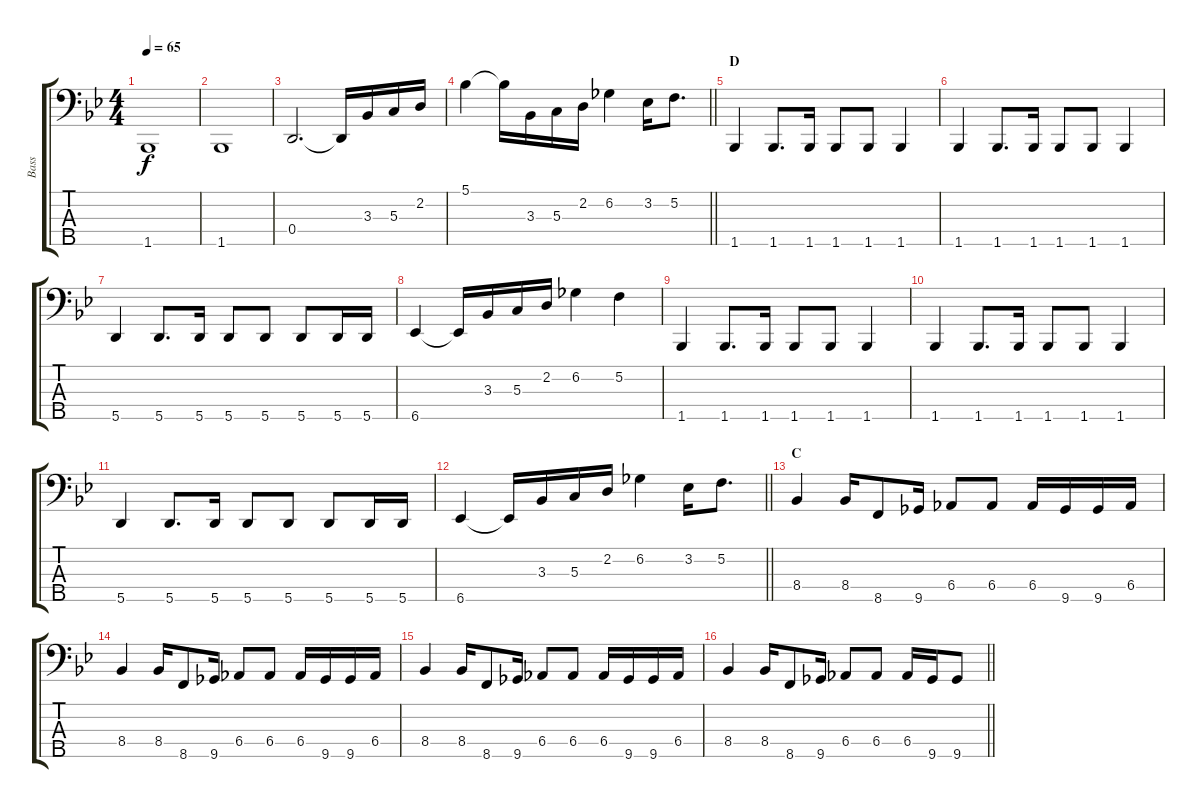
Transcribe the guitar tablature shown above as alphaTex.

\track ("Bass" "Bass") {instrument electricbassfinger}
\staff {score tabs}
\tuning (F2 C2 G1 D1 A0) {hide}
\ts (4 4)
\tempo 65
\clef f4
\ks bb
1.5.1{dy f} |
1.5.1 |
0.4.2{d} 0.4{t}.16 3.3.16 5.3.16 2.2.16 |
\barLineRight lightlight
5.1.4 5.1{t}.16 3.3.16 5.3.16 2.2.16 6.2.4 3.2.16 5.2.8{d} |
\section ("" "D")
1.5.4 1.5.8{d} 1.5.16 1.5.8 1.5.8 1.5.4 |
1.5.4 1.5.8{d} 1.5.16 1.5.8 1.5.8 1.5.4 |
5.5.4 5.5.8{d} 5.5.16 5.5.8 5.5.8 5.5.8 5.5.16 5.5.16 |
6.5.4 6.5{t}.16 3.3.16 5.3.16 2.2.16 6.2.4 5.2.4 |
1.5.4 1.5.8{d} 1.5.16 1.5.8 1.5.8 1.5.4 |
1.5.4 1.5.8{d} 1.5.16 1.5.8 1.5.8 1.5.4 |
5.5.4 5.5.8{d} 5.5.16 5.5.8 5.5.8 5.5.8 5.5.16 5.5.16 |
\barLineRight lightlight
6.5.4 6.5{t}.16 3.3.16 5.3.16 2.2.16 6.2.4 3.2.16 5.2.8{d} |
\section ("" "C")
8.4.4 8.4.16 8.5.8 9.5.16 6.4.8 6.4.8 6.4.16 9.5.16 9.5.16 6.4.16 |
8.4.4 8.4.16 8.5.8 9.5.16 6.4.8 6.4.8 6.4.16 9.5.16 9.5.16 6.4.16 |
8.4.4 8.4.16 8.5.8 9.5.16 6.4.8 6.4.8 6.4.16 9.5.16 9.5.16 6.4.16 |
\barLineRight lightlight
8.4.4 8.4.16 8.5.8 9.5.16 6.4.8 6.4.8 6.4.16 9.5.16 9.5.8
